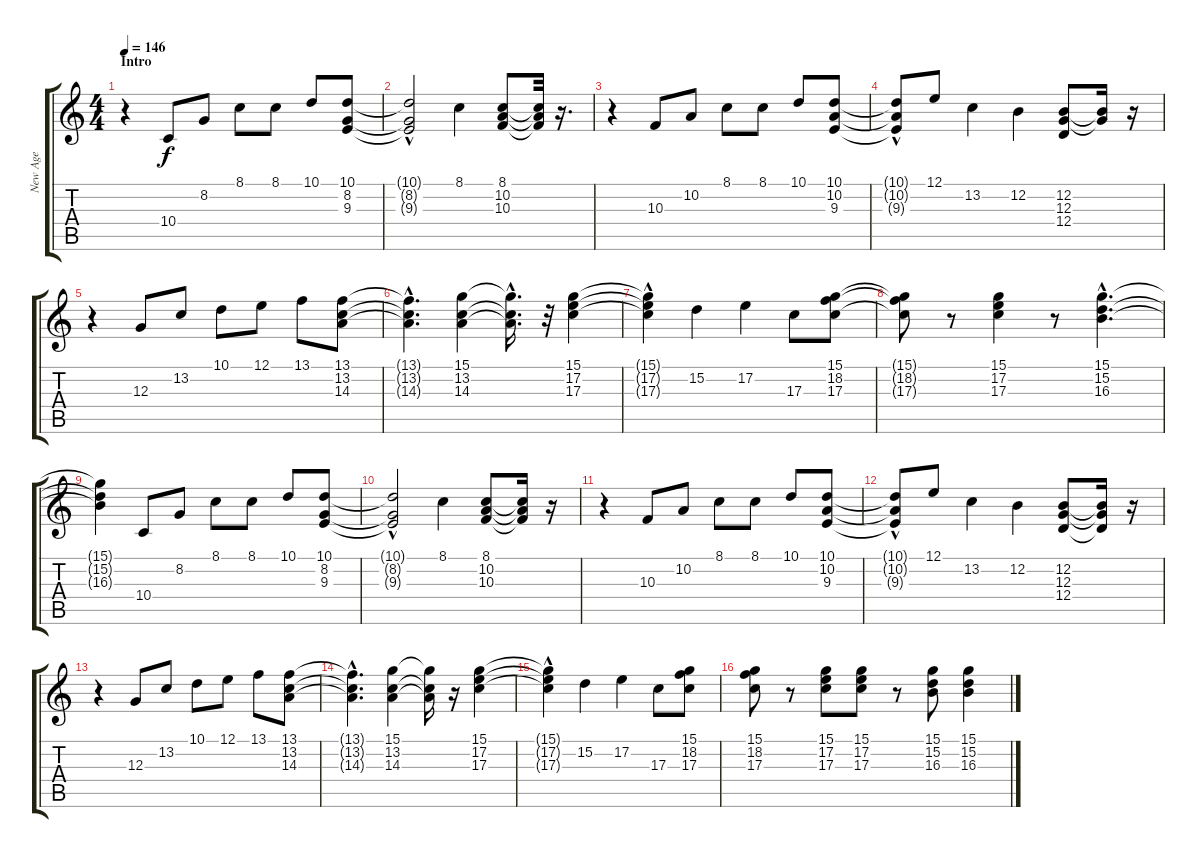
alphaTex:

\track ("New Age" "New Age") {instrument synthstrings1}
\staff {score tabs}
\tuning (E4 B3 G3 D3 A2 E2) {hide}
\ts (4 4)
\section ("" "Intro")
\tempo 146
\clef g2
\ks c
r.4{dy f instrument synthstrings1} 10.4.8 8.2.8 8.1.8 8.1.8 10.1.8 (10.1 8.2 9.3).8 |
(10.1{t} 8.2{hac t} 9.3{hac t}).2 8.1.4 (8.1 10.2 10.3).8 (8.1{t} 10.2{t} 10.3{t}).32 r.16{d} |
r.4 10.3.8 10.2.8 8.1.8 8.1.8 10.1.8 (10.1 10.2 9.3).8 |
(10.1{t} 10.2{hac t} 9.3{hac t}).8 12.1.8 13.2.4 12.2.4 (12.2 12.3 12.4).8 (12.2{t} 12.3{t}).16 r.16 |
r.4 12.3.8 13.2.8 10.1.8 12.1.8 13.1.8 (13.1 13.2 14.3).8 |
(13.1{hac t} 13.2{hac t} 14.3{hac t}).4{d} (15.1 13.2 14.3).4 (15.1{hac t} 13.2{hac t} 14.3{hac t}).16{d} r.32 (15.1 17.2 17.3).4 |
(15.1{hac t} 17.2{t} 17.3{hac t}).4 15.2.4 17.2.4 17.3.8 (15.1 18.2 17.3).8 |
(15.1{t} 18.2{t} 17.3{t}).8 r.8 (15.1 17.2 17.3).4 r.8 (15.1{hac} 15.2{hac} 16.3{hac}).4{d} |
(15.1{t} 15.2{t} 16.3{t}).4 10.4.8 8.2.8 8.1.8 8.1.8 10.1.8 (10.1 8.2 9.3).8 |
(10.1{t} 8.2{hac t} 9.3{hac t}).2 8.1.4 (8.1 10.2 10.3).8 (8.1{t} 10.2{t} 10.3{t}).16 r.16 |
r.4 10.3.8 10.2.8 8.1.8 8.1.8 10.1.8 (10.1 10.2 9.3).8 |
(10.1{t} 10.2{hac t} 9.3{hac t}).8 12.1.8 13.2.4 12.2.4 (12.2 12.3 12.4).8 (12.2{t} 12.3{t} 12.4{t}).16 r.16 |
r.4 12.3.8 13.2.8 10.1.8 12.1.8 13.1.8 (13.1 13.2 14.3).8 |
(13.1{hac t} 13.2{hac t} 14.3{hac t}).4{d} (15.1 13.2 14.3).4 (15.1{t} 13.2{t} 14.3{t}).16 r.16 (15.1 17.2 17.3).4 |
(15.1{hac t} 17.2{t} 17.3{hac t}).4 15.2.4 17.2.4 17.3.8 (15.1 18.2 17.3).8 |
(15.1 18.2 17.3).8 r.8 (15.1 17.2 17.3).8 (15.1 17.2 17.3).8 r.8 (15.1 15.2 16.3).8 (15.1 15.2 16.3).4
